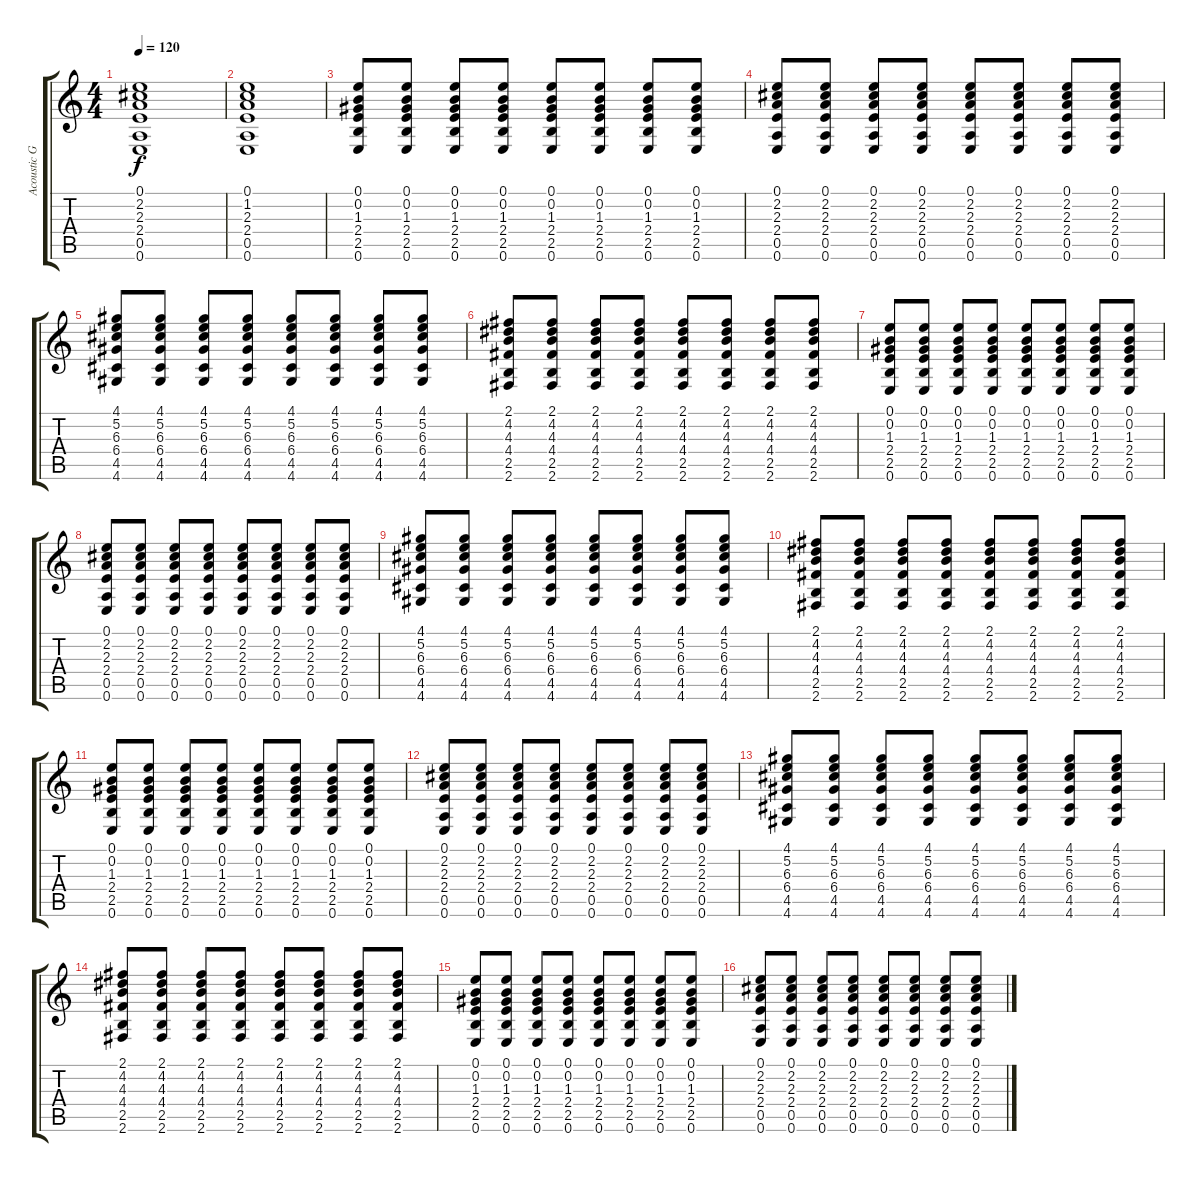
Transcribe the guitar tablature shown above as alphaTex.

\track ("Acoustic Guitar" "Acoustic G") {instrument acousticguitarnylon}
\staff {score tabs}
\tuning (E4 B3 G3 D3 A2 E2) {hide}
\ts (4 4)
\tempo 120
\clef g2
\ks c
(0.1 2.2 2.3 2.4 0.5 0.6).1{dy f} |
(0.1 1.2 2.3 2.4 0.5 0.6).1 |
(0.1 0.2 1.3 2.4 2.5 0.6).8 (0.1 0.2 1.3 2.4 2.5 0.6).8 (0.1 0.2 1.3 2.4 2.5 0.6).8 (0.1 0.2 1.3 2.4 2.5 0.6).8 (0.1 0.2 1.3 2.4 2.5 0.6).8 (0.1 0.2 1.3 2.4 2.5 0.6).8 (0.1 0.2 1.3 2.4 2.5 0.6).8 (0.1 0.2 1.3 2.4 2.5 0.6).8 |
(0.1 2.2 2.3 2.4 0.5 0.6).8 (0.1 2.2 2.3 2.4 0.5 0.6).8 (0.1 2.2 2.3 2.4 0.5 0.6).8 (0.1 2.2 2.3 2.4 0.5 0.6).8 (0.1 2.2 2.3 2.4 0.5 0.6).8 (0.1 2.2 2.3 2.4 0.5 0.6).8 (0.1 2.2 2.3 2.4 0.5 0.6).8 (0.1 2.2 2.3 2.4 0.5 0.6).8 |
(4.1 5.2 6.3 6.4 4.5 4.6).8 (4.1 5.2 6.3 6.4 4.5 4.6).8 (4.1 5.2 6.3 6.4 4.5 4.6).8 (4.1 5.2 6.3 6.4 4.5 4.6).8 (4.1 5.2 6.3 6.4 4.5 4.6).8 (4.1 5.2 6.3 6.4 4.5 4.6).8 (4.1 5.2 6.3 6.4 4.5 4.6).8 (4.1 5.2 6.3 6.4 4.5 4.6).8 |
(2.1 4.2 4.3 4.4 2.5 2.6).8 (2.1 4.2 4.3 4.4 2.5 2.6).8 (2.1 4.2 4.3 4.4 2.5 2.6).8 (2.1 4.2 4.3 4.4 2.5 2.6).8 (2.1 4.2 4.3 4.4 2.5 2.6).8 (2.1 4.2 4.3 4.4 2.5 2.6).8 (2.1 4.2 4.3 4.4 2.5 2.6).8 (2.1 4.2 4.3 4.4 2.5 2.6).8 |
(0.1 0.2 1.3 2.4 2.5 0.6).8 (0.1 0.2 1.3 2.4 2.5 0.6).8 (0.1 0.2 1.3 2.4 2.5 0.6).8 (0.1 0.2 1.3 2.4 2.5 0.6).8 (0.1 0.2 1.3 2.4 2.5 0.6).8 (0.1 0.2 1.3 2.4 2.5 0.6).8 (0.1 0.2 1.3 2.4 2.5 0.6).8 (0.1 0.2 1.3 2.4 2.5 0.6).8 |
(0.1 2.2 2.3 2.4 0.5 0.6).8 (0.1 2.2 2.3 2.4 0.5 0.6).8 (0.1 2.2 2.3 2.4 0.5 0.6).8 (0.1 2.2 2.3 2.4 0.5 0.6).8 (0.1 2.2 2.3 2.4 0.5 0.6).8 (0.1 2.2 2.3 2.4 0.5 0.6).8 (0.1 2.2 2.3 2.4 0.5 0.6).8 (0.1 2.2 2.3 2.4 0.5 0.6).8 |
(4.1 5.2 6.3 6.4 4.5 4.6).8 (4.1 5.2 6.3 6.4 4.5 4.6).8 (4.1 5.2 6.3 6.4 4.5 4.6).8 (4.1 5.2 6.3 6.4 4.5 4.6).8 (4.1 5.2 6.3 6.4 4.5 4.6).8 (4.1 5.2 6.3 6.4 4.5 4.6).8 (4.1 5.2 6.3 6.4 4.5 4.6).8 (4.1 5.2 6.3 6.4 4.5 4.6).8 |
(2.1 4.2 4.3 4.4 2.5 2.6).8 (2.1 4.2 4.3 4.4 2.5 2.6).8 (2.1 4.2 4.3 4.4 2.5 2.6).8 (2.1 4.2 4.3 4.4 2.5 2.6).8 (2.1 4.2 4.3 4.4 2.5 2.6).8 (2.1 4.2 4.3 4.4 2.5 2.6).8 (2.1 4.2 4.3 4.4 2.5 2.6).8 (2.1 4.2 4.3 4.4 2.5 2.6).8 |
(0.1 0.2 1.3 2.4 2.5 0.6).8 (0.1 0.2 1.3 2.4 2.5 0.6).8 (0.1 0.2 1.3 2.4 2.5 0.6).8 (0.1 0.2 1.3 2.4 2.5 0.6).8 (0.1 0.2 1.3 2.4 2.5 0.6).8 (0.1 0.2 1.3 2.4 2.5 0.6).8 (0.1 0.2 1.3 2.4 2.5 0.6).8 (0.1 0.2 1.3 2.4 2.5 0.6).8 |
(0.1 2.2 2.3 2.4 0.5 0.6).8 (0.1 2.2 2.3 2.4 0.5 0.6).8 (0.1 2.2 2.3 2.4 0.5 0.6).8 (0.1 2.2 2.3 2.4 0.5 0.6).8 (0.1 2.2 2.3 2.4 0.5 0.6).8 (0.1 2.2 2.3 2.4 0.5 0.6).8 (0.1 2.2 2.3 2.4 0.5 0.6).8 (0.1 2.2 2.3 2.4 0.5 0.6).8 |
(4.1 5.2 6.3 6.4 4.5 4.6).8 (4.1 5.2 6.3 6.4 4.5 4.6).8 (4.1 5.2 6.3 6.4 4.5 4.6).8 (4.1 5.2 6.3 6.4 4.5 4.6).8 (4.1 5.2 6.3 6.4 4.5 4.6).8 (4.1 5.2 6.3 6.4 4.5 4.6).8 (4.1 5.2 6.3 6.4 4.5 4.6).8 (4.1 5.2 6.3 6.4 4.5 4.6).8 |
(2.1 4.2 4.3 4.4 2.5 2.6).8 (2.1 4.2 4.3 4.4 2.5 2.6).8 (2.1 4.2 4.3 4.4 2.5 2.6).8 (2.1 4.2 4.3 4.4 2.5 2.6).8 (2.1 4.2 4.3 4.4 2.5 2.6).8 (2.1 4.2 4.3 4.4 2.5 2.6).8 (2.1 4.2 4.3 4.4 2.5 2.6).8 (2.1 4.2 4.3 4.4 2.5 2.6).8 |
(0.1 0.2 1.3 2.4 2.5 0.6).8 (0.1 0.2 1.3 2.4 2.5 0.6).8 (0.1 0.2 1.3 2.4 2.5 0.6).8 (0.1 0.2 1.3 2.4 2.5 0.6).8 (0.1 0.2 1.3 2.4 2.5 0.6).8 (0.1 0.2 1.3 2.4 2.5 0.6).8 (0.1 0.2 1.3 2.4 2.5 0.6).8 (0.1 0.2 1.3 2.4 2.5 0.6).8 |
(0.1 2.2 2.3 2.4 0.5 0.6).8 (0.1 2.2 2.3 2.4 0.5 0.6).8 (0.1 2.2 2.3 2.4 0.5 0.6).8 (0.1 2.2 2.3 2.4 0.5 0.6).8 (0.1 2.2 2.3 2.4 0.5 0.6).8 (0.1 2.2 2.3 2.4 0.5 0.6).8 (0.1 2.2 2.3 2.4 0.5 0.6).8 (0.1 2.2 2.3 2.4 0.5 0.6).8
